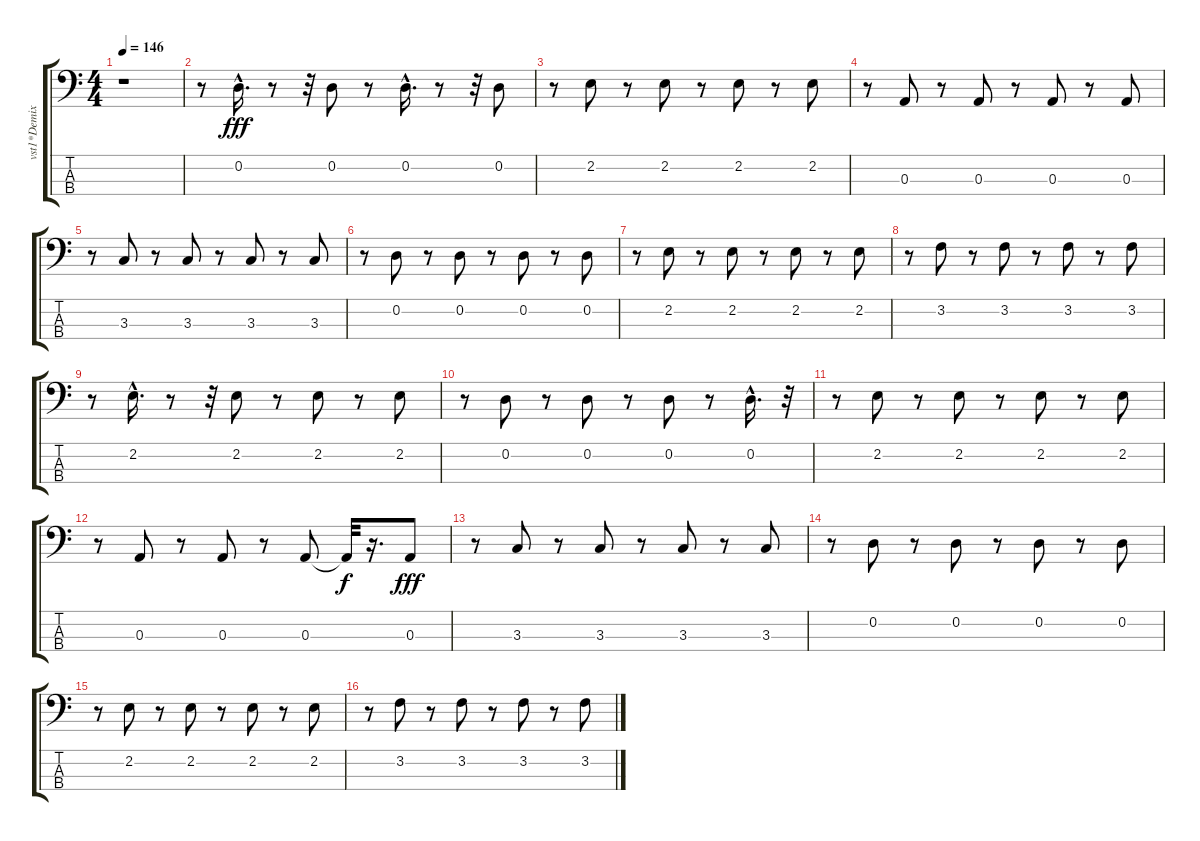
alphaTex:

\track ("vst1*Demixed 11" "vst1*Demix") {instrument synthbass1}
\staff {score tabs}
\tuning (G2 D2 A1 E1) {hide}
\ts (4 4)
\tempo 146
\clef f4
\ks c
r.1{dy fff} |
r.8 0.2{hac}.16{d} r.8 r.32 0.2.8 r.8 0.2{hac}.16{d} r.8 r.32 0.2.8 |
r.8 2.2.8 r.8 2.2.8 r.8 2.2.8 r.8 2.2.8 |
r.8 0.3.8 r.8 0.3.8 r.8 0.3.8 r.8 0.3.8 |
r.8 3.3.8 r.8 3.3.8 r.8 3.3.8 r.8 3.3.8 |
r.8 0.2.8 r.8 0.2.8 r.8 0.2.8 r.8 0.2.8 |
r.8 2.2.8 r.8 2.2.8 r.8 2.2.8 r.8 2.2.8 |
r.8 3.2.8 r.8 3.2.8 r.8 3.2.8 r.8 3.2.8 |
r.8 2.2{hac}.16{d} r.8 r.32 2.2.8 r.8 2.2.8 r.8 2.2.8 |
r.8 0.2.8 r.8 0.2.8 r.8 0.2.8 r.8 0.2{hac}.16{d} r.32 |
r.8 2.2.8 r.8 2.2.8 r.8 2.2.8 r.8 2.2.8 |
r.8 0.3.8 r.8 0.3.8 r.8 0.3.8 0.3{t}.32{dy f} r.16{d} 0.3.8{dy fff} |
r.8 3.3.8 r.8 3.3.8 r.8 3.3.8 r.8 3.3.8 |
r.8 0.2.8 r.8 0.2.8 r.8 0.2.8 r.8 0.2.8 |
r.8 2.2.8 r.8 2.2.8 r.8 2.2.8 r.8 2.2.8 |
r.8 3.2.8 r.8 3.2.8 r.8 3.2.8 r.8 3.2.8
